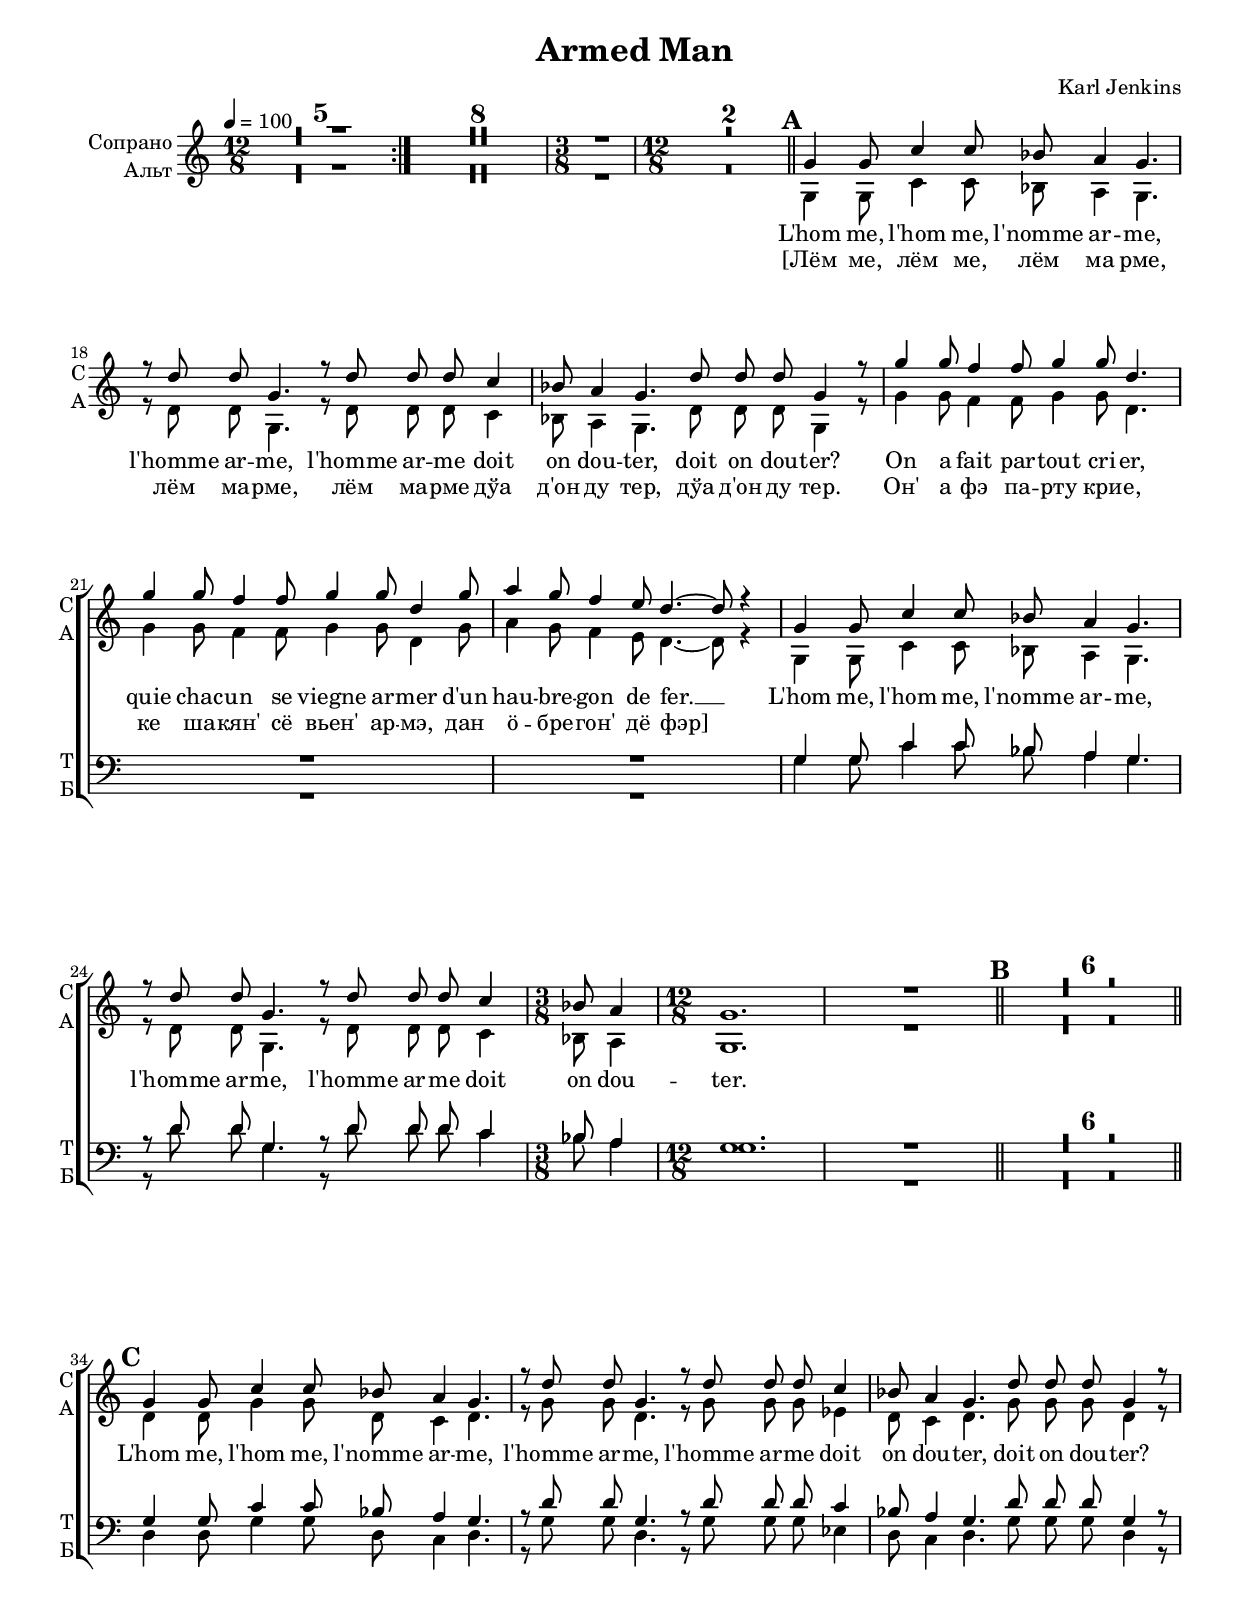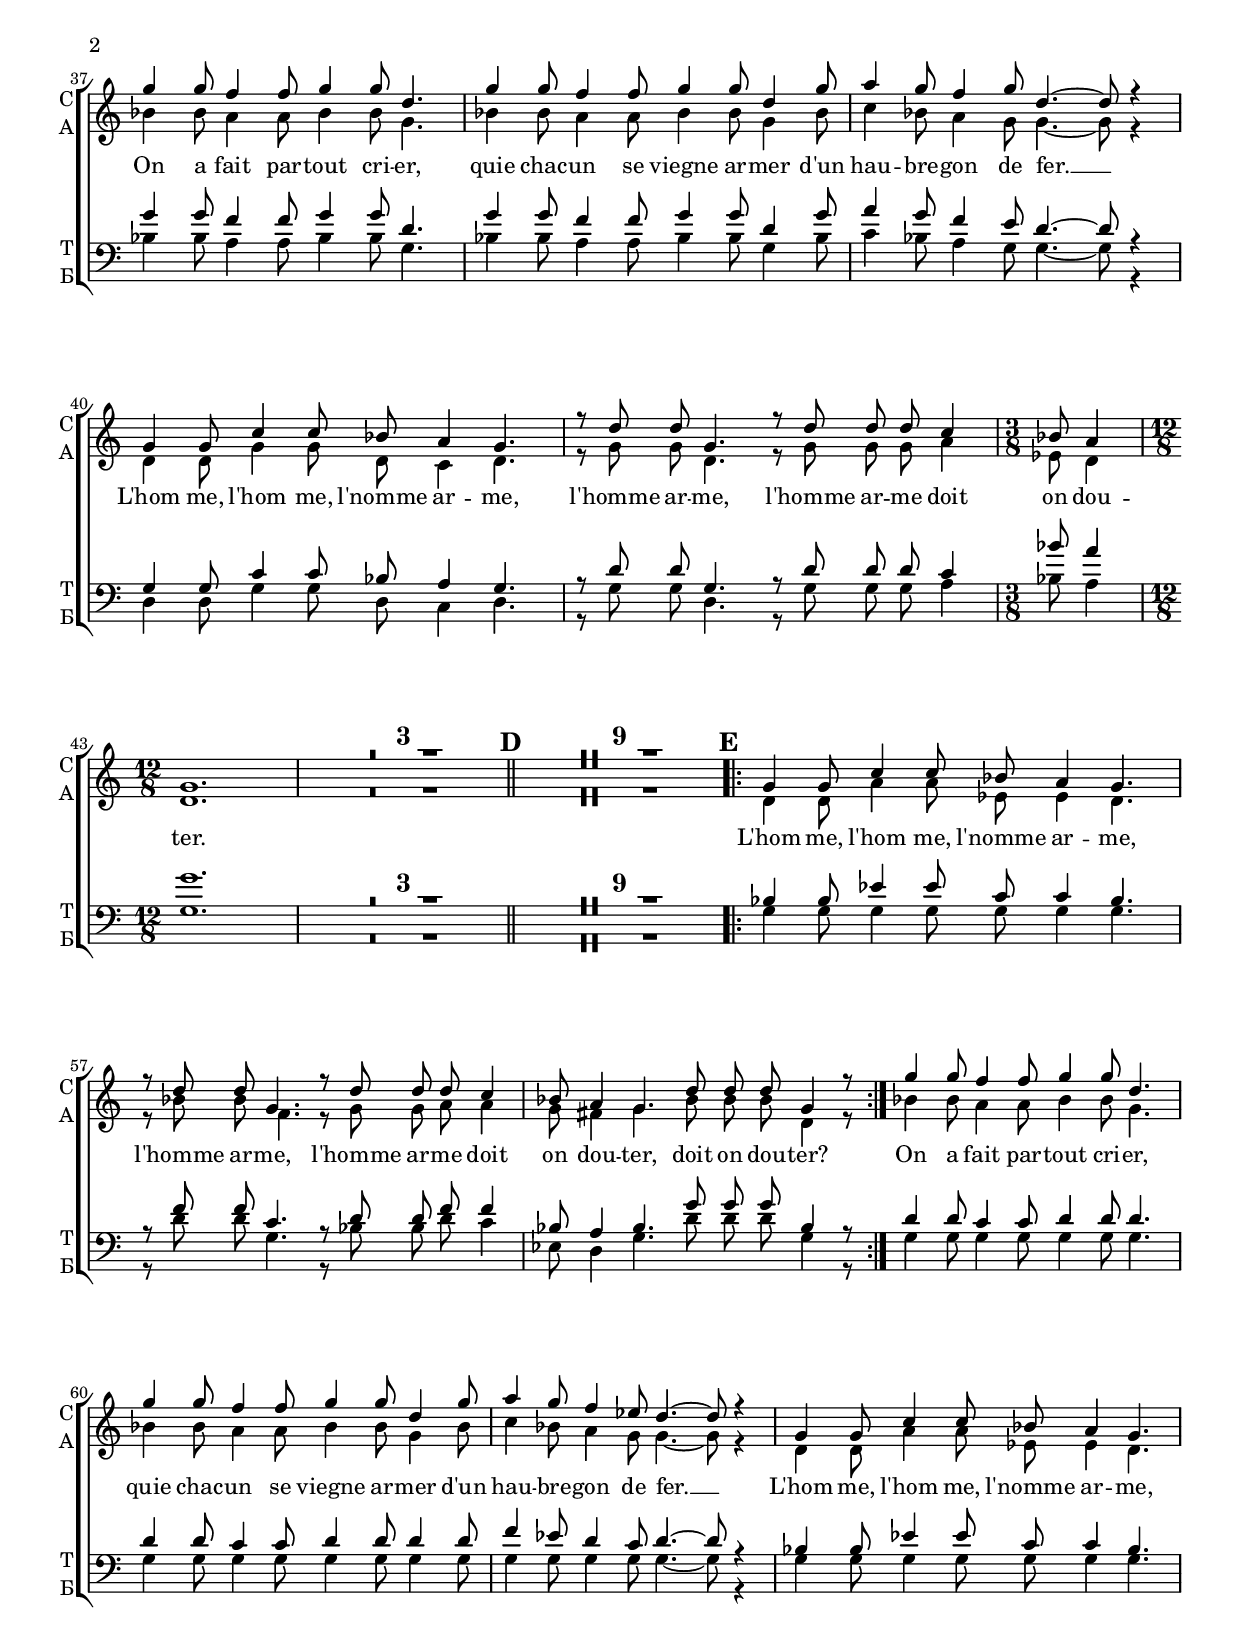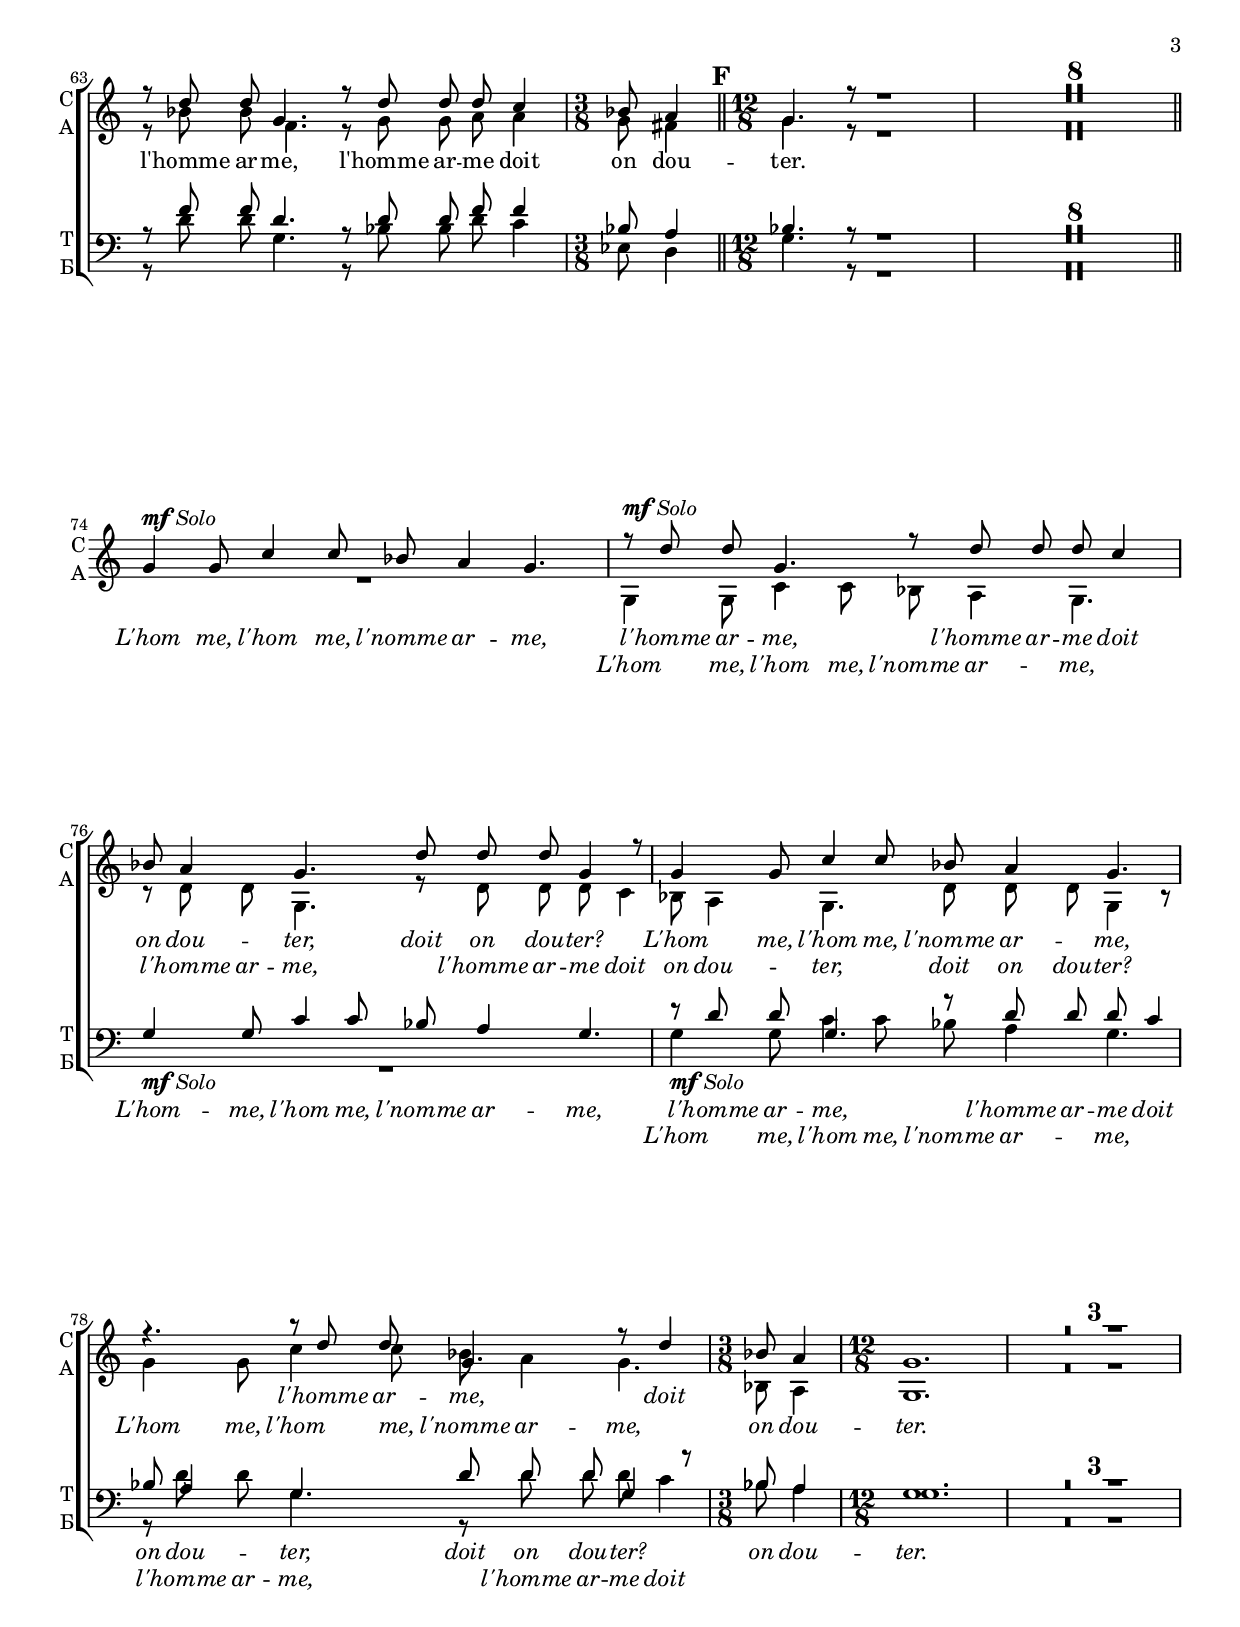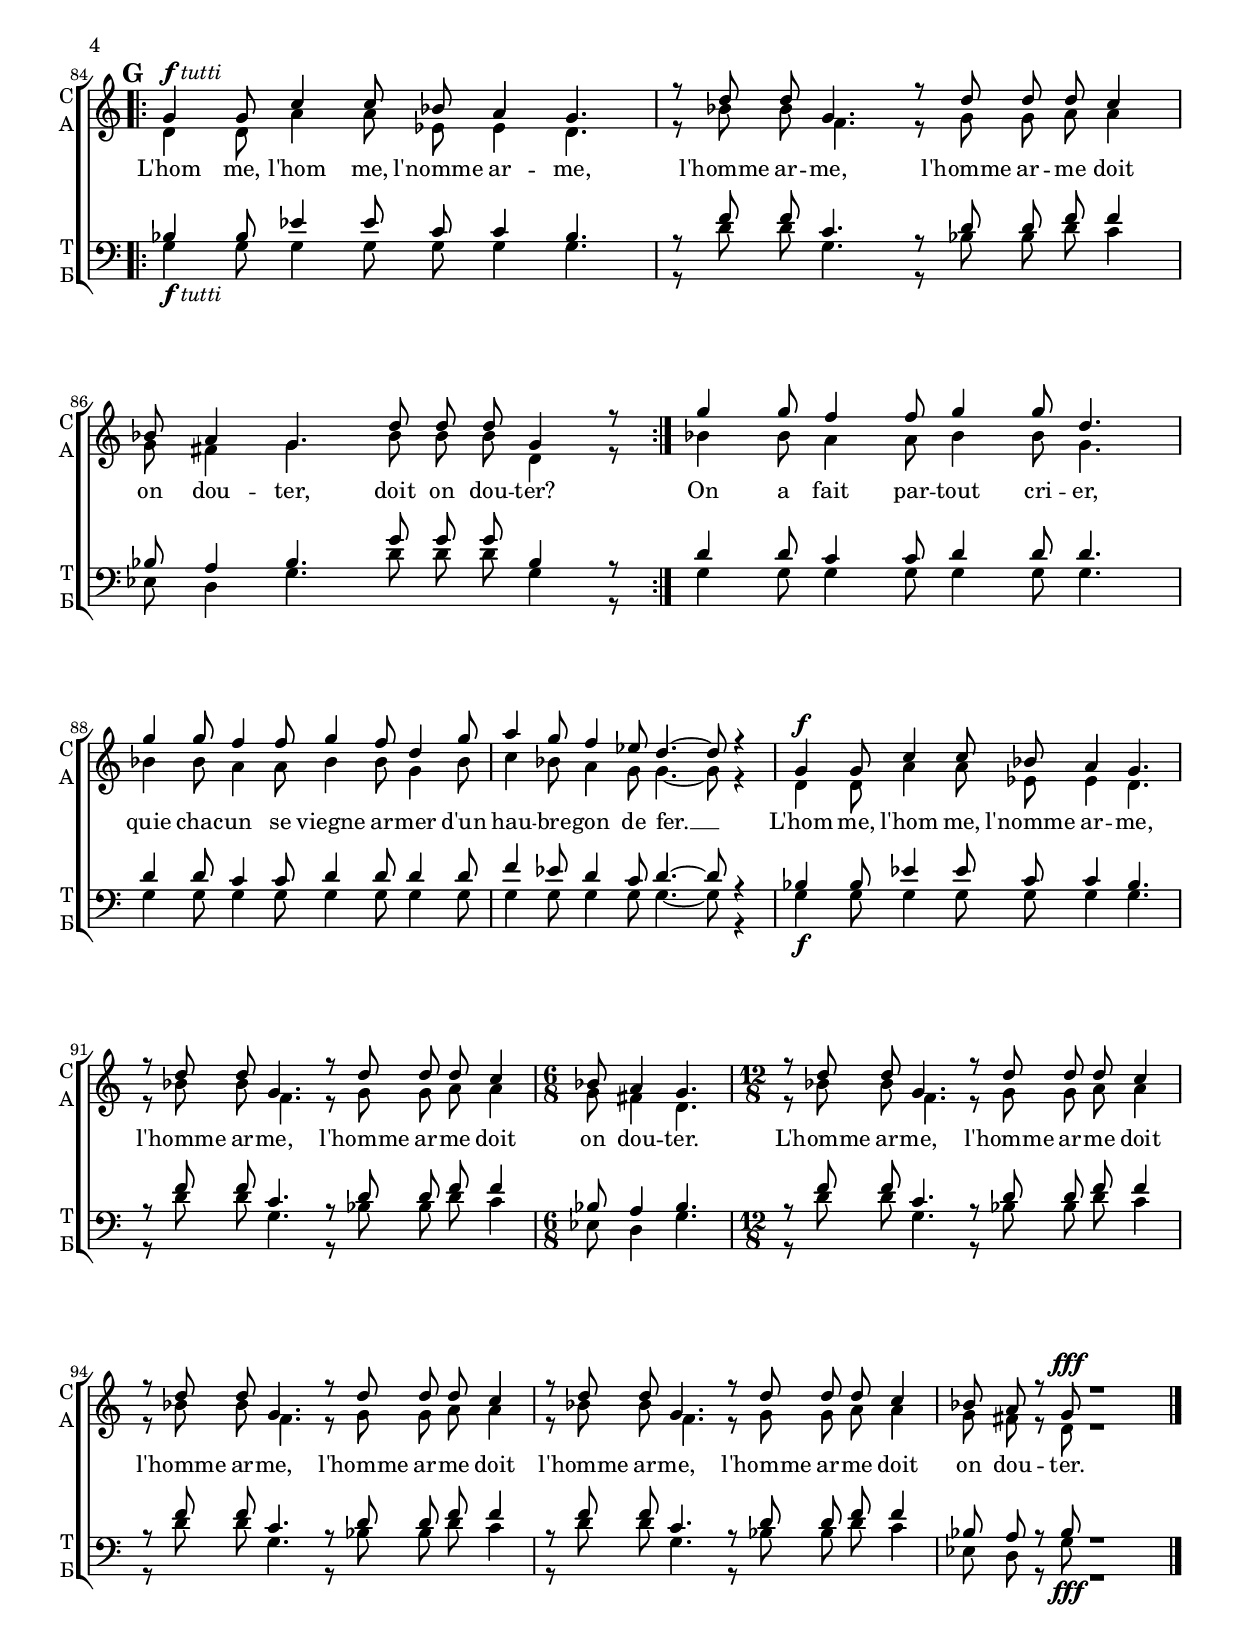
\version "2.18.2"

% закомментируйте строку ниже, чтобы получался pdf с навигацией
#(ly:set-option 'point-and-click #f)
#(ly:set-option 'midi-extension "mid")
#(set-default-paper-size "a4")
#(set-global-staff-size 18)

\header {
  title = "Armed Man"
  composer = "Karl Jenkins"
  % Удалить строку версии LilyPond 
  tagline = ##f
}

global = {
  \key a \minor
  \time 12/8
  \numericTimeSignature
  \autoBeamOff
  \set Score.skipBars = ##t
  \set Score.markFormatter = #format-mark-box-letters
  %\override BreathingSign.text = \markup { \musicglyph #"scripts.tickmark" }
}

abr = { \break }
%abr = {}

pbr = {\pageBreak}

pbr={}

% вместо знака альтерации однократно пишем текст сбоку от ноты (голос)
aside =  #(define-music-function 
           (parser location  x-y text)
           (pair? markup?)
           #{
              \once \override Accidental.extra-offset = #x-y
              \once \override Accidental.stencil = #ly:text-interface::print
              \once \override Accidental.text = \markup {\rotate #90 \rounded-box \pad-x #2 #text } 
           #}
           )

beginning = {
 \repeat volta 2 {
 R1.*5
 }
 R1.*8
 \time 3/8 R4. 
 \time 12/8 R1.*2 \bar "||" |
}
sopvoice = \relative c' {
  \global
  \tempo 4=100
  \dynamicUp
%  \override Score.BarNumber.break-visibility = #end-of-line-invisible
%  \set Score.barNumberVisibility = #(every-nth-bar-number-visible 2)
 \beginning
 \mark \default
 g'4 g8 c4 c8 bes8 a4 g4. |
 r8 d' d g,4. r8 d' d d c4 |
 bes8 a4 g4. d'8 d d g,4 r8 |
 g'4 g8 f4 f8 g4 g8 d4. |
 g4 g8 f4 f8 g4 g8 d4 g8 |
 a4 g8 f4 e8 d4.~ d8 r4 |
 
 \pbr
 
 g,4 g8 c4 c8 bes8 a4 g4. |
 r8 d' d g,4. r8 d' d d c4 |
 \time 3/8 bes8 a4 |
 \time 12/8 g1. |
 R |
 \bar "||" \mark \default |
 R1.*6 |
 \bar "||" \mark \default |
 g4 g8 c4 c8 bes8 a4 g4. |
 r8 d' d g,4. r8 d' d d c4 |
 bes8 a4 g4. d'8 d d g,4 r8 |
 g'4 g8 f4 f8 g4 g8 d4. |
 
 \pbr
 
 g4 g8 f4 f8 g4 g8 d4 g8 |
 a4 g8 f4 g8 d4.~ d8 r4 |
 g,4 g8 c4 c8 bes a4 g4. |
 r8 d' d g,4. r8 d' d d c4 |
 \time 3/8 bes8 a4 |
 \time 12/8 g1. |
 R1.*3 |
 \bar "||" \mark \default 
 R1.*9
 \mark \default
 \repeat volta 2
 {
   g4 g8 c4 c8 bes a4 g4. |
 
 \pbr
 r8 d' d g,4. r8 d' d d c4 |
 bes8 a4 g4. d'8 d d g,4 r8
 }
 
 g'4 g8 f4 f8 g4 g8 d4. |
 g4 g8 f4 f8 g4 g8 d4 g8 |
 a4 g8 f4 es8 d4.~ d8 r4 |
 
 g,4 g8 c4 c8 bes a4 g4. |
 r8 d' d g,4. r8 d' d d c4 |
 \time 3/8
 
 \pbr
 bes8 a4 |
 \time 12/8 \bar "||" \mark \default g4. r8 r1 |
 R1.*8 \bar "||"
 g4^\markup{\dynamic mf \italic Solo} g8 c4 c8 bes a4 g4. |
 
 r8 d' d g,4. r8 d' d d c4 |
 bes8 a4 g4. d'8 d d g,4 r8 |
 
 \pbr
 
 g4 g8 c4 c8 bes a4 g4. |
 r4. r8 d' d g,4. r8 d'4 |
 \time 3/8 bes8 a4 |
 \time 12/8 g1. |
 R1.*3 |
 \mark \default 
 \repeat volga 2 {
   g4^\markup{\dynamic f \italic"tutti"} g8 c4 c8 bes a4 g4. |
   r8 d' d g,4. r8 d' d d c4 |
   
   \pbr
   bes8 a4 g4. d'8 d d g,4 r8 
 }
 g'4 g8 f4 f8 g4 g8 d4. |
 g4 g8 f4 f8 g4 f8 d4 g8 |
 a4 g8 f4 es8 d4.~ d8 r4 |
 g,4\f g8 c4 c8 bes a4 g4. |
 r8 d' d g,4. r8 d' d d c4 |
 \time 6/8 bes8 a4 g4. |
 \time 12/8
 
 \pbr
 r8 d' d g,4. r8 d' d d c4 |
 r8 d d g,4. r8 d' d d c4 |
 r8 d d g,4. r8 d' d d c4 |
 bes8 a r g\fff r1 \bar "|."
   
}


altvoice = \relative c' {
  \global
  \dynamicDown
  \beginning
   g4 g8 c4 c8 bes8 a4 g4. |
 r8 d' d g,4. r8 d' d d c4 |
 bes8 a4 g4. d'8 d d g,4 r8 |
 g'4 g8 f4 f8 g4 g8 d4. |
 g4 g8 f4 f8 g4 g8 d4 g8 |
 a4 g8 f4 e8 d4.~ d8 r4 |
 
  g,4 g8 c4 c8 bes8 a4 g4. |
 r8 d' d g,4. r8 d' d d c4 |
 \time 3/8 bes8 a4 |
 \time 12/8 g1. |
 R |
 R1.*6 |
 d'4 d8 g4 g8 d c4 d4. |
 r8 g g d4. r8 g g g es4 |
 d8 c4 d4. g8 g g d4 r8 |
 bes'4 bes8 a4 a8 bes4 bes8 g4.
 
 bes4 bes8 a4 a8 bes4 bes8 g4 bes8 |
 c4 bes8 a4 g8 g4.~ g8 r4 |
 d4 d8 g4 g8 d c4 d4. |
 r8 g g d4. r8 g g g a4 |
 es8 d4 |
 d1. |
 R1.*3
 R1.*9
 \repeat volta 2 {
   d4 d8 a'4 a8 es es4 d4.
   
   r8 bes' bes f4. r8 g g a a4 |
   g8 fis4 g4. bes8 bes bes d,4 r8
 }
 bes'4 bes8 a4 a8 bes4 bes8 g4. |
 bes4 bes8 a4 a8 bes4 bes8 g4 bes8 |
 c4 bes8 a4 g8 g4.~ g8 r4
 d4 d8 a'4 a8 es es4 d4. |
 r8 bes' bes f4. r8 g g a a4 |
 
 g8 fis4 |
 g4. r8 r1
 R1.*8 |  R1.
 
 g,4^\markup{\dynamic mf \italic Solo} g8 c4 c8 bes a4 g4. |
 r8 d' d g,4. r8 d' d d c4
 
 bes8 a4 g4. d'8 d d g,4 r8 |
 g'4 g8 c4 c8 bes a4 g4. |
 bes,8 a4 |
 g1. |
 R1.*3 |
 
 \repeat volta 2 {
   d'4 d8 a'4 a8 es es4 d4. |
   r8 bes' bes f4. r8 g g a a4 |
   
   g8 fis4 g4. bes8 bes bes d,4 r8
 }
 bes'4 bes8 a4 a8 bes4 bes8 g4. |
 bes4 bes8 a4 a8 bes4 bes8 g4 bes8 |
 c4 bes8 a4 g8 g4.~ g8 r4 |
 d4 d8 a'4 a8 es8 es4 d4. |
 r8 bes' bes f4. r8 g g a a4 |
 g8 fis4 d4. |
 
 r8 bes' bes f4. r8 g g a a4 |
 r8 bes bes f4. r8 g g a a4 |
 r8 bes bes f4. r8 g g a a4 |
 g8 fis r d r1
 
}


tenorvoice = \relative c' {
  \global
  \dynamicDown
  \beginning
  R1.*6
  
 g4 g8 c4 c8 bes8 a4 g4. |
 r8 d' d g,4. r8 d' d d c4 |
 \time 3/8 bes8 a4 |
 \time 12/8 g1. |
 R |
 R1.*6 |
 g4 g8 c4 c8 bes8 a4 g4. |
 r8 d' d g,4. r8 d' d d c4 |
 bes8 a4 g4. d'8 d d g,4 r8 |
 g'4 g8 f4 f8 g4 g8 d4.
 
 g4 g8 f4 f8 g4 g8 d4 g8 |
 a4 g8 f4 e8 d4.~ d8 r4 |
 g,4 g8 c4 c8 bes8 a4 g4. |
 r8 d' d g,4. r8 d' d d c4 |
 bes'8 a4 |
 g1. |
 R1.*3 |
 R1.*9 |
 \repeat volta 2 {
   bes,4 bes8 es4 es8 c c4 bes4. |
   r8 f' f c4. r8 d d f f4 |
   bes,8 a4 bes4. g'8 g g bes,4 r8
 }
 d4 d8 c4 c8 d4 d8 d4. |
 d4 d8 c4 c8 d4 d8 d4 d8 |
 f4 es8 d4 c8 d4.~ d8 r4 |
 bes4 bes8 es4 es8 c c4 bes4. |
 r8 f' f d4. r8 d d f f4 |
 
 bes,8 a4 |
 bes4. r8 r1 |
 R1.*8
 R1.*2
 g4_\markup{\dynamic mf \italic Solo } g8 c4 c8 bes a4 g4. |
 
 r8 d' d g,4. r8 d' d d c4 |
 bes8 a4 g4. d'8 d d g,4 r8 |
 bes a4 g1. |
 R1.*3 |
 \repeat volta 2 {
   bes4_\markup{\dynamic f \italic tutti} bes8 es4 es8 c c4 bes4. |
   r8 f' f c4. r8 d d f f4 |
   bes,8 a4 bes4. g'8 g g bes,4 r8
 }
 d4 d8 c4 c8 d4 d8 d4. |
 d4 d8 c4 c8 d4 d8 d4 d8 |
 f4 es8 d4 c8 d4.~ d8 r4 |
 bes4\f bes8 es4 es8 c c4 bes4. |
 r8 f' f c4. r8 d d f f4 |
 bes,8 a4 bes4. |
 
 r8 f' f c4. r8 d d f f4 |
 r8 f f c4. r8 d d f f4 |
 r8 f f c4. r8 d d f f4 |
 bes,8 a r bes\fff r1
 
}


bassvoice = \relative c {
  \global
  \dynamicUp
  \beginning
  R1.*6
  
  g'4 g8 c4 c8 bes a4 g4. |
  r8 d' d g,4. r8 d' d d c4 |
  bes8 a4 |
  g1. |
  R |
  R1.*6 |
  d4 d8 g4 g8 d c4 d4. |
  r8 g g d4. r8 g g g es4 |
  d8 c4 d4. g8 g g d4 r8 |
  bes'4 bes8 a4 a8 bes4 bes8 g4. |
  
  bes4 bes8 a4 a8 bes4 bes8 g4 bes8 |
  c4 bes8 a4 g8 g4.~ g8 r4 |
  d4 d8 g4 g8 d c4 d4. |
  r8 g8 g d4. r8 g g g a4 |
  bes8 a4 |
  g1. |
  R1.*3 |
  R1.*9 |
  \repeat volta 2 {
    g4 g8 g4 g8 g g4 g4. |
    
    r8 d' d g,4. r8 bes bes d c4 |
    es,8 d4 g4. d'8 d d g,4 r8
  }
  g4 g8 g4 g8 g4 g8 g4. |
  g4 g8 g4 g8 g4 g8 g4 g8 |
  g4 g8 g4 g8 g4.~ g8 r4 |
  g4 g8 g4 g8 g g4 g4. |
  r8 d' d g,4. r8 bes bes d c4 |
  
  es,8 d4 g4. r8 r1 |
  R1.*8 |
  R1.*3 |
  g4_\markup{\dynamic mf \italic Solo} g8 c4 c8 bes a4 g4. |
  r8 d' d g,4. r8 d' d d c4 |
  bes8 a4 |
  g1. |
  R1.*3 |
  \repeat volta 2 {
    g4 g8 g4 g8 g g4 g4. |
    r8 d' d g,4. r8 bes bes d c4 |
    es,8 d4 g4. d'8 d d g,4 r8
  }
  g4 g8 g4 g8 g4 g8 g4. |
  g4 g8 g4 g8 g4 g8 g4 g8 |
  g4 g8 g4 g8 g4.~ g8 r4 |
  g4 g8 g4 g8 g g4 g4. |
  r8 d' d g,4. r8 bes bes d c4 |
  es,8 d4 g4. |
  
  r8 d' d g,4. r8 bes bes d c4 |
  r8 d d g,4. r8 bes bes d c4 |
  r8 d d g,4. r8 bes bes d c4 |
  es,8 d r g r1
  
}

ijLyrics = {
  \override Lyrics.LyricText #'font-shape = #'italic
}

normalLyrics = {
  \revert Lyrics.LyricText #'font-shape
}

lyricscore = \lyricmode {
  L'hom me, l'hom me, l'nomme ar -- me,
  l'homme ar -- me,
  l'homme ar -- me doit
  on dou -- ter, doit on dou -- ter?
  On a fait par -- tout cri -- er,
  quie chac -- un se viegne ar -- mer
  d'un hau -- bre -- gon de fer. __
  
    L'hom me, l'hom me, l'nomme ar -- me,
  l'homme ar -- me,
  l'homme ar -- me doit
  on dou -- ter.
  
  L'hom me, l'hom me, l'nomme ar -- me,
  l'homme ar -- me,
  l'homme ar -- me doit
  on dou -- ter,  doit on dou -- ter?
  On a fait par -- tout cri -- er,
  quie chac -- un se viegne ar -- mer
  d'un hau -- bre -- gon de fer. __
  
  L'hom me, l'hom me, l'nomme ar -- me,
  l'homme ar -- me,
  l'homme ar -- me doit
  on dou -- ter.
  
  L'hom me, l'hom me, l'nomme ar -- me,
  l'homme ar -- me,
  l'homme ar -- me doit
  on dou -- ter, doit on dou -- ter?
  On a fait par -- tout cri -- er,
  quie chac -- un se viegne ar -- mer
  d'un hau -- bre -- gon de fer. __
  
    L'hom me, l'hom me, l'nomme ar -- me,
  l'homme ar -- me,
  l'homme ar -- me doit
  on dou -- ter.
  
  \ijLyrics
  L'hom me, l'hom me, l'nomme ar -- me,
  l'homme ar -- me,
  l'homme ar -- me doit
  on dou -- ter,  doit on dou -- ter?
  L'hom me, l'hom me, l'nomme ar -- me,
  l'homme ar -- me, doit
  \skip 1 \skip 1 \skip 1
  
  \normalLyrics
  L'hom me, l'hom me, l'nomme ar -- me,
  l'homme ar -- me,
  l'homme ar -- me doit
  on dou -- ter, doit on dou -- ter?
  On a fait par -- tout cri -- er,
  quie chac -- un se viegne ar -- mer
  d'un hau -- bre -- gon de fer. __
  
  L'hom me, l'hom me, l'nomme ar -- me,
  l'homme ar -- me,
  l'homme ar -- me doit
  on dou -- ter.
  
  L'homme ar -- me,
  l'homme ar -- me doit
  l'homme ar -- me,
  l'homme ar -- me doit
  l'homme ar -- me,
  l'homme ar -- me doit on dou -- ter.
  
}
lyricsalt = \lyricmode {
  \repeat unfold 174 \skip 1
    \ijLyrics
  L'hom me, l'hom me, l'nomme ar -- me,
  l'homme ar -- me,
  l'homme ar -- me doit
  on dou -- ter,  doit on dou -- ter?
  L'hom me, l'hom me, l'nomme ar -- me,
  on dou -- ter.
}

lyricstenor = \lyricmode {
    \repeat unfold 133 \skip 1
    \ijLyrics
  L'hom -- me, l'hom me, l'nomme ar -- me,
  l'homme ar -- me, l'homme ar -- me doit
   on dou -- ter,  doit on dou -- ter?
   on dou -- ter.
}

lyricsbass = \lyricmode {
   \repeat unfold 133 \skip 1
    \ijLyrics
  L'hom me, l'hom me, l'nomme ar -- me,
  l'homme ar -- me,
  l'homme ar -- me doit
  
  
}

lyricsrus = \lyricmode {
  [Лём ме, лём ме, лём ма рме,
  лём ма -- рме, лём ма -- рме дўа
  д'он ду тер, дўа д'он ду тер.
  Он' а фэ па -- рту кри -- е,
  ке ша -- кян' сё вьен' ар -- мэ,
  дан ö -- бре -- гон' дё фэр]
}


\bookpart {
  \paper {
  top-margin = 15
  left-margin = 15
  right-margin = 10
  bottom-margin = 15
  indent = 15
%  ragged-bottom = ##f
  
%  ragged-last =  ##f
ragged-last-bottom =  ##f
  
}
\score {
  %  \transpose c bes {
    \new ChoirStaff <<
      \new Staff = "upstaff" \with {
        instrumentName = \markup { \right-column { "Сопрано" "Альт"  } }
        shortInstrumentName = \markup { \right-column { "С" "А"  } }
        midiInstrument = "voice oohs"
      } <<
        \new Voice = "soprano" { \voiceOne \sopvoice }
        \new Voice  = "alto" { \voiceTwo \altvoice }
      >> 
      
      \new Lyrics \lyricsto "soprano" { \lyricscore }
      \new Lyrics \lyricsto "soprano" { \lyricsrus }
      \new Lyrics \lyricsto "alto" { \lyricsalt }
  
      \new Staff = "downstaff" \with {
        instrumentName = \markup { \right-column { "Тенор" "Бас" } }
        shortInstrumentName = \markup { \right-column { "Т" "Б" } }
        midiInstrument = "voice oohs"
      } <<
        \new Voice = "tenor" { \voiceOne \clef bass \tenorvoice }
        \new Voice = "bass" { \voiceTwo \bassvoice }
      >>
      \new Lyrics \lyricsto "tenor" { \lyricstenor }
      \new Lyrics \lyricsto "bass" { \lyricsbass }
    >>
    %  }  % transposeµ
  \layout { 
    \context {
      \Score
    }
    \context {
      \Staff \RemoveEmptyStaves
      \override VerticalAxisGroup.remove-first = ##t
    }
  %Metronome_mark_engraver
  }
  \midi {
    \tempo 4=100
  }
}
}

